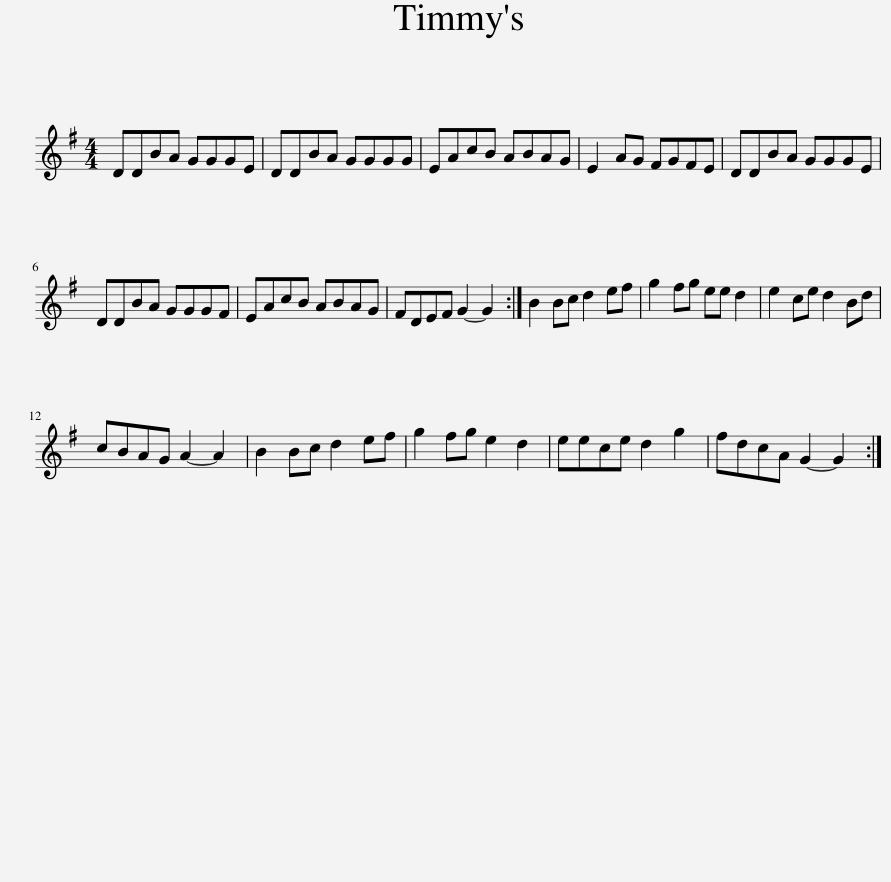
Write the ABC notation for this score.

X:1
L:1/8
M:4/4
I:linebreak $
K:G
V:1 treble
V:1
 DDBA GGGE | DDBA GGGG | EAcB ABAG | E2 AG FGFE | DDBA GGGE |$ %5
 DDBA GGGF | EAcB ABAG | FDEF G2- G2 :| B2 Bc d2 ef | g2 fg ee d2 | %10
 e2 ce d2 Bd |$ cBAG A2- A2 | B2 Bc d2 ef | g2 fg e2 d2 | eece d2 g2 | %15
 fdcA G2- G2 :| %16
